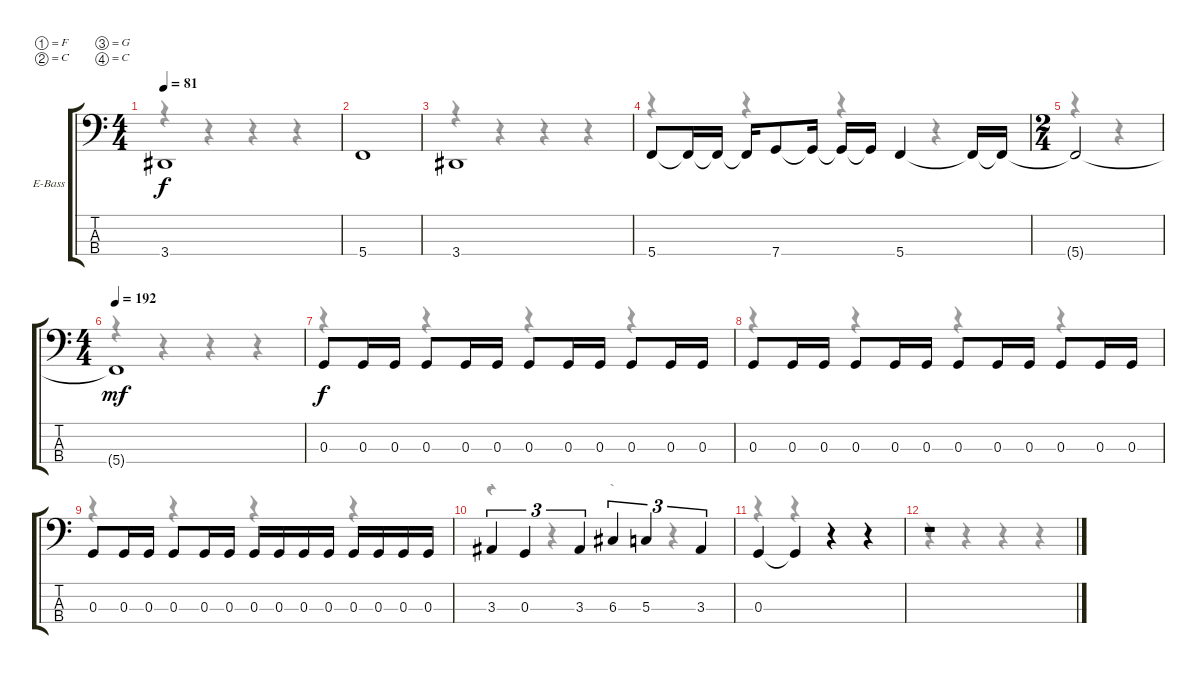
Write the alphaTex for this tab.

\bracketExtendMode groupsimilarinstruments
\firstSystemTrackNameOrientation horizontal
\otherSystemsTrackNameOrientation horizontal
\track ("Jason (Bass)" "E-Bass") {instrument electricbasspick}
\staff {score tabs}
\tuning (F2 C2 G1 C1)
\voice
\ts (4 4)
\tempo 81
\clef f4
\ks c
3.4.1{dy f} |
5.4.1 |
3.4.1 |
5.4.8 5.4{t}.16 5.4{t}.16 5.4{t}.16 7.4.8 7.4{t}.16 7.4{t}.16 7.4{t}.16 5.4.4 5.4{t}.16 5.4{t}.16 |
\ts (2 4)
5.4{t}.2 |
\ts (4 4)
\tempo 192
5.4{t}.1{dy mf} |
0.3.8{dy f} 0.3.16 0.3.16 0.3.8 0.3.16 0.3.16 0.3.8 0.3.16 0.3.16 0.3.8 0.3.16 0.3.16 |
0.3.8 0.3.16 0.3.16 0.3.8 0.3.16 0.3.16 0.3.8 0.3.16 0.3.16 0.3.8 0.3.16 0.3.16 |
0.3.8 0.3.16 0.3.16 0.3.8 0.3.16 0.3.16 0.3.16 0.3.16 0.3.16 0.3.16 0.3.16 0.3.16 0.3.16 0.3.16 |
3.3.4{tu (3 2)} 0.3.4{tu (3 2)} 3.3.4{tu (3 2)} 6.3.4{tu (3 2)} 5.3.4{tu (3 2)} 3.3.4{tu (3 2)} |
0.3.4 0.3{t}.4 r.4 r.4 |
r.1
\voice
\clef f4
\ottava regular
\simile none
\ks c
r.4{dy mf} r.4 r.4 r.4 |
|
r.4{dy mf} r.4 r.4 r.4 |
r.4 r.4 r.4 r.4 |
r.4 r.4 |
r.4 r.4 r.4 r.4 |
r.4 r.4 r.4 r.4 |
r.4 r.4 r.4 r.4 |
r.4 r.4 r.4 r.4 |
r.4 r.4 r.4 r.4 |
r.4 r.4 r.4 r.4 |
r.4 r.4 r.4 r.4
